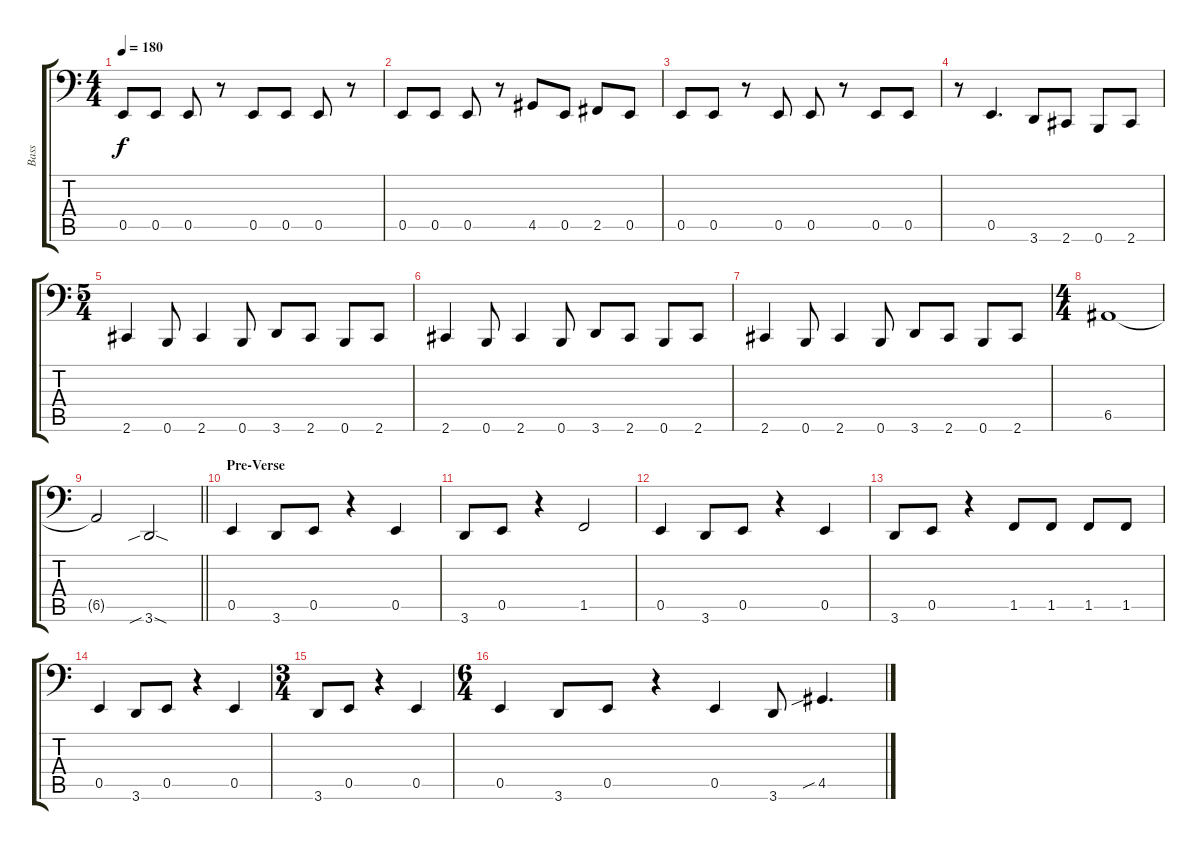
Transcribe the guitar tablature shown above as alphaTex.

\track ("Bass" "Bass") {instrument electricbassfinger}
\staff {score tabs}
\tuning (C3 G2 D2 A1 E1 B0) {hide}
\ts (4 4)
\tempo 180
\clef f4
\ks c
0.5.8{dy f} 0.5.8 0.5.8 r.8 0.5.8 0.5.8 0.5.8 r.8 |
0.5.8 0.5.8 0.5.8 r.8 4.5.8 0.5.8 2.5.8 0.5.8 |
0.5.8 0.5.8 r.8 0.5.8 0.5.8 r.8 0.5.8 0.5.8 |
r.8 0.5.4{d} 3.6.8 2.6.8 0.6.8 2.6.8 |
\ts (5 4)
2.6.4 0.6.8 2.6.4 0.6.8 3.6.8 2.6.8 0.6.8 2.6.8 |
2.6.4 0.6.8 2.6.4 0.6.8 3.6.8 2.6.8 0.6.8 2.6.8 |
2.6.4 0.6.8 2.6.4 0.6.8 3.6.8 2.6.8 0.6.8 2.6.8 |
\ts (4 4)
6.5.1 |
\barLineRight lightlight
6.5{t}.2 3.6{sib sod}.2 |
\section ("" "Pre-Verse")
0.5.4 3.6.8 0.5.8 r.4 0.5.4 |
3.6.8 0.5.8 r.4 1.5.2 |
0.5.4 3.6.8 0.5.8 r.4 0.5.4 |
3.6.8 0.5.8 r.4 1.5.8 1.5.8 1.5.8 1.5.8 |
0.5.4 3.6.8 0.5.8 r.4 0.5.4 |
\ts (3 4)
3.6.8 0.5.8 r.4 0.5.4 |
\ts (6 4)
0.5.4 3.6.8 0.5.8 r.4 0.5.4 3.6.8 4.5{sib}.4{d}
